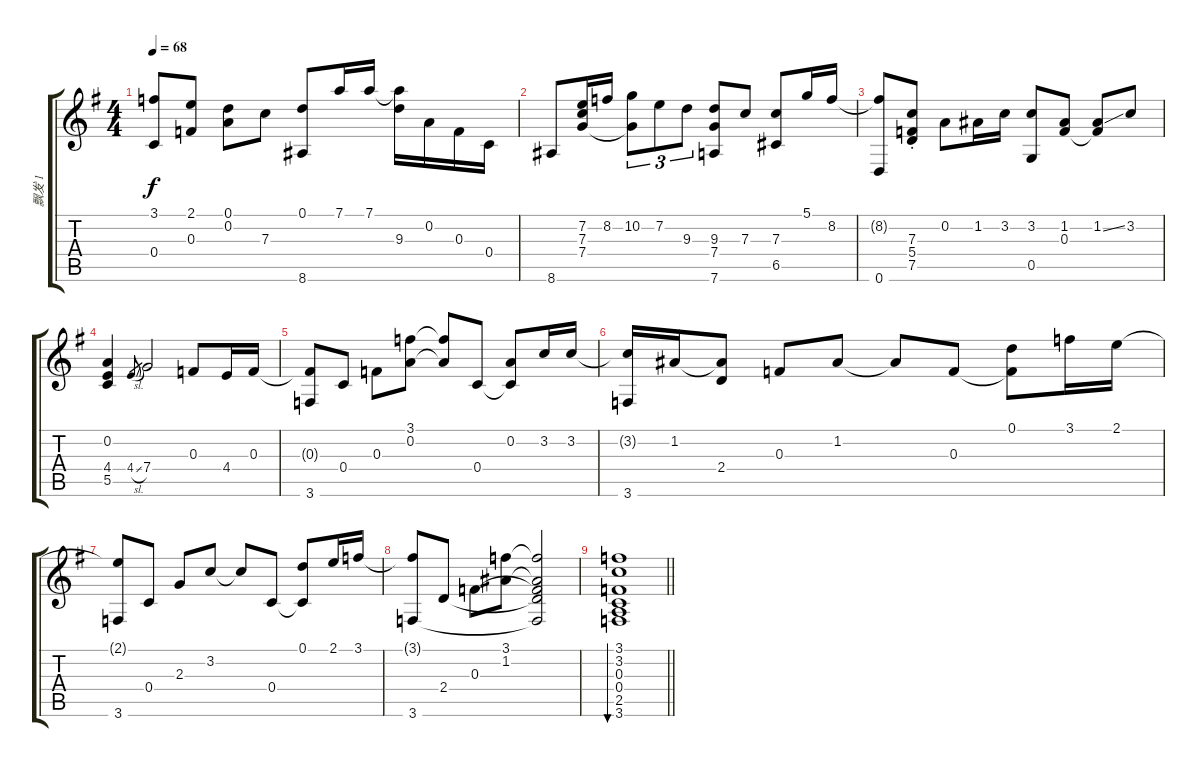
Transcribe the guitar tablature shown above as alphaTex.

\track ("飘发 1" "飘发 1") {instrument acousticguitarsteel}
\staff {score tabs}
\tuning (D4 A3 F3 C3 G2 D2) {hide}
\ts (4 4)
\tempo 68
\clef g2
\ks g
(3.1{t} 0.4).8{dy f} (2.1 0.3).8 (0.1 0.2).8 7.3.8 (0.1 8.6).8 7.1.16 7.1.16 (7.1{t} 9.3).16 0.2.16 0.3.16 0.4.16 |
8.6.8 (7.2 7.3 7.4).16 8.2.16 (10.2 7.4{t}).8{tu (3 2)} 7.2.8{tu (3 2)} 9.3.8{tu (3 2)} (9.3 7.4 7.6).8 7.3.8 (7.3 6.5).8 5.1.16 8.2.16 |
(8.2{t} 0.6).8{txt ""} (7.3{st} 5.4{st} 7.5{st}).8 0.2.8 1.2.16 3.2.16 (3.2 0.5).8 (1.2 0.3).8 (1.2{ss} 0.3{t}).8 3.2.8 |
(0.2 4.4 5.5).4 4.4{sl}.8{gr} 7.4.2 0.3.8 4.4.16 0.3.16 |
(0.3{t} 3.6).8 0.4.8 0.3.8 (3.1 0.2).8 (3.1{t} 0.2{t}).8 0.4.8 (0.2 0.4{t}).8 3.2.16 3.2.16 |
(3.2{t} 3.6).16 1.2.16 (1.2{t} 2.4).8 0.3.8 1.2.8 1.2{t}.8 0.3.8 (0.1 0.3{t}).8 3.1.16 2.1.16 |
(2.1{t} 3.6).8 0.4.8 2.3.8 3.2.8 3.2{t}.8 0.4.8 (0.1 0.4{t}).8 2.1.16 3.1.16 |
(3.1{t} 3.6).8 2.4.8 0.3.8 (3.1 1.2).8 (3.1{t} 1.2{t} 0.3{t} 2.4{t} 3.6{t}).2 |
\barLineRight lightlight
(3.1 3.2 0.3 0.4 2.5 3.6).1{bu 240 txt " "}
